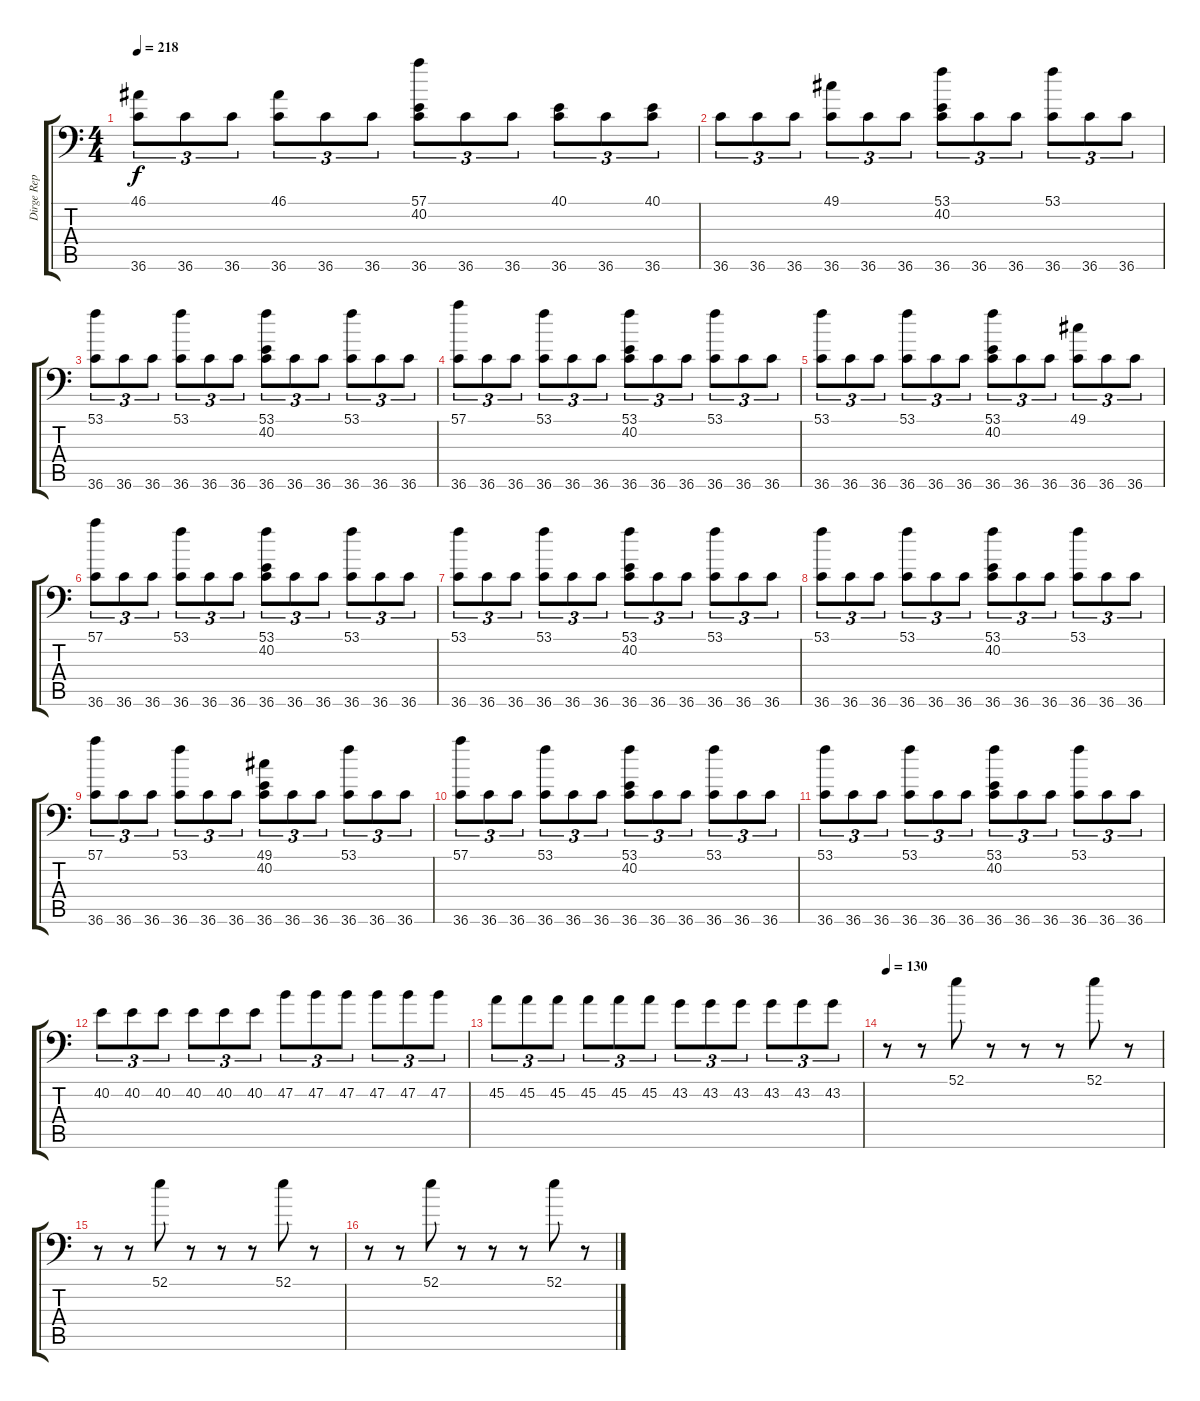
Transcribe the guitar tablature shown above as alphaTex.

\track ("Dirge Rep" "Dirge Rep") {instrument acousticgrandpiano}
\staff {score tabs}
\tuning (C-1 C-1 C-1 C-1 C-1 C-1) {hide}
\ts (4 4)
\tempo 218
\clef f4
\ks c
(46.1 36.6).8{tu (3 2) dy f} 36.6.8{tu (3 2)} 36.6.8{tu (3 2)} (46.1 36.6).8{tu (3 2)} 36.6.8{tu (3 2)} 36.6.8{tu (3 2)} (57.1 40.2 36.6).8{tu (3 2)} 36.6.8{tu (3 2)} 36.6.8{tu (3 2)} (40.1 36.6).8{tu (3 2)} 36.6.8{tu (3 2)} (40.1 36.6).8{tu (3 2)} |
36.6.8{tu (3 2)} 36.6.8{tu (3 2)} 36.6.8{tu (3 2)} (49.1 36.6).8{tu (3 2)} 36.6.8{tu (3 2)} 36.6.8{tu (3 2)} (53.1 40.2 36.6).8{tu (3 2)} 36.6.8{tu (3 2)} 36.6.8{tu (3 2)} (53.1 36.6).8{tu (3 2)} 36.6.8{tu (3 2)} 36.6.8{tu (3 2)} |
(53.1 36.6).8{tu (3 2)} 36.6.8{tu (3 2)} 36.6.8{tu (3 2)} (53.1 36.6).8{tu (3 2)} 36.6.8{tu (3 2)} 36.6.8{tu (3 2)} (53.1 40.2 36.6).8{tu (3 2)} 36.6.8{tu (3 2)} 36.6.8{tu (3 2)} (53.1 36.6).8{tu (3 2)} 36.6.8{tu (3 2)} 36.6.8{tu (3 2)} |
(57.1 36.6).8{tu (3 2)} 36.6.8{tu (3 2)} 36.6.8{tu (3 2)} (53.1 36.6).8{tu (3 2)} 36.6.8{tu (3 2)} 36.6.8{tu (3 2)} (53.1 40.2 36.6).8{tu (3 2)} 36.6.8{tu (3 2)} 36.6.8{tu (3 2)} (53.1 36.6).8{tu (3 2)} 36.6.8{tu (3 2)} 36.6.8{tu (3 2)} |
(53.1 36.6).8{tu (3 2)} 36.6.8{tu (3 2)} 36.6.8{tu (3 2)} (53.1 36.6).8{tu (3 2)} 36.6.8{tu (3 2)} 36.6.8{tu (3 2)} (53.1 40.2 36.6).8{tu (3 2)} 36.6.8{tu (3 2)} 36.6.8{tu (3 2)} (49.1 36.6).8{tu (3 2)} 36.6.8{tu (3 2)} 36.6.8{tu (3 2)} |
(57.1 36.6).8{tu (3 2)} 36.6.8{tu (3 2)} 36.6.8{tu (3 2)} (53.1 36.6).8{tu (3 2)} 36.6.8{tu (3 2)} 36.6.8{tu (3 2)} (53.1 40.2 36.6).8{tu (3 2)} 36.6.8{tu (3 2)} 36.6.8{tu (3 2)} (53.1 36.6).8{tu (3 2)} 36.6.8{tu (3 2)} 36.6.8{tu (3 2)} |
(53.1 36.6).8{tu (3 2)} 36.6.8{tu (3 2)} 36.6.8{tu (3 2)} (53.1 36.6).8{tu (3 2)} 36.6.8{tu (3 2)} 36.6.8{tu (3 2)} (53.1 40.2 36.6).8{tu (3 2)} 36.6.8{tu (3 2)} 36.6.8{tu (3 2)} (53.1 36.6).8{tu (3 2)} 36.6.8{tu (3 2)} 36.6.8{tu (3 2)} |
(53.1 36.6).8{tu (3 2)} 36.6.8{tu (3 2)} 36.6.8{tu (3 2)} (53.1 36.6).8{tu (3 2)} 36.6.8{tu (3 2)} 36.6.8{tu (3 2)} (53.1 40.2 36.6).8{tu (3 2)} 36.6.8{tu (3 2)} 36.6.8{tu (3 2)} (53.1 36.6).8{tu (3 2)} 36.6.8{tu (3 2)} 36.6.8{tu (3 2)} |
(57.1 36.6).8{tu (3 2)} 36.6.8{tu (3 2)} 36.6.8{tu (3 2)} (53.1 36.6).8{tu (3 2)} 36.6.8{tu (3 2)} 36.6.8{tu (3 2)} (49.1 40.2 36.6).8{tu (3 2)} 36.6.8{tu (3 2)} 36.6.8{tu (3 2)} (53.1 36.6).8{tu (3 2)} 36.6.8{tu (3 2)} 36.6.8{tu (3 2)} |
(57.1 36.6).8{tu (3 2)} 36.6.8{tu (3 2)} 36.6.8{tu (3 2)} (53.1 36.6).8{tu (3 2)} 36.6.8{tu (3 2)} 36.6.8{tu (3 2)} (53.1 40.2 36.6).8{tu (3 2)} 36.6.8{tu (3 2)} 36.6.8{tu (3 2)} (53.1 36.6).8{tu (3 2)} 36.6.8{tu (3 2)} 36.6.8{tu (3 2)} |
(53.1 36.6).8{tu (3 2)} 36.6.8{tu (3 2)} 36.6.8{tu (3 2)} (53.1 36.6).8{tu (3 2)} 36.6.8{tu (3 2)} 36.6.8{tu (3 2)} (53.1 40.2 36.6).8{tu (3 2)} 36.6.8{tu (3 2)} 36.6.8{tu (3 2)} (53.1 36.6).8{tu (3 2)} 36.6.8{tu (3 2)} 36.6.8{tu (3 2)} |
40.2.8{tu (3 2)} 40.2.8{tu (3 2)} 40.2.8{tu (3 2)} 40.2.8{tu (3 2)} 40.2.8{tu (3 2)} 40.2.8{tu (3 2)} 47.2.8{tu (3 2)} 47.2.8{tu (3 2)} 47.2.8{tu (3 2)} 47.2.8{tu (3 2)} 47.2.8{tu (3 2)} 47.2.8{tu (3 2)} |
45.2.8{tu (3 2)} 45.2.8{tu (3 2)} 45.2.8{tu (3 2)} 45.2.8{tu (3 2)} 45.2.8{tu (3 2)} 45.2.8{tu (3 2)} 43.2.8{tu (3 2)} 43.2.8{tu (3 2)} 43.2.8{tu (3 2)} 43.2.8{tu (3 2)} 43.2.8{tu (3 2)} 43.2.8{tu (3 2)} |
\tempo 130
r.8 r.8 52.1.8 r.8 r.8 r.8 52.1.8 r.8 |
r.8 r.8 52.1.8 r.8 r.8 r.8 52.1.8 r.8 |
r.8 r.8 52.1.8 r.8 r.8 r.8 52.1.8 r.8
